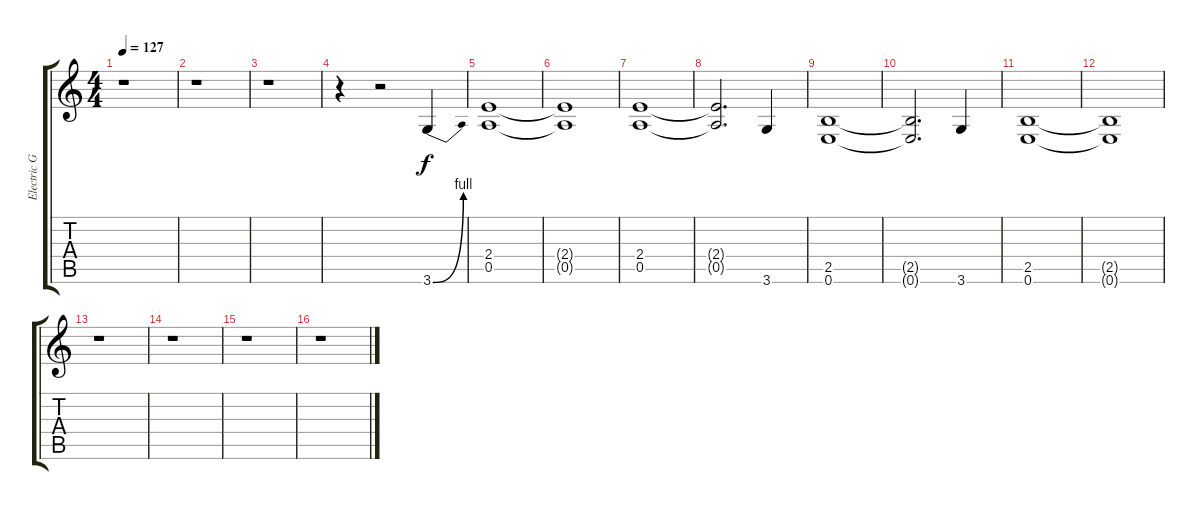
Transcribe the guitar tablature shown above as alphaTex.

\track ("Electric Guitar 1 (Overdub)" "Electric G") {instrument overdrivenguitar}
\staff {score tabs}
\tuning (E4 B3 G3 D3 A2 E2) {hide}
\ts (4 4)
\tempo 127
\clef g2
\ks c
r.1{dy f} |
r.1 |
r.1 |
r.4 r.2 3.6{be (bend 0 0 60 4)}.4 |
(2.4 0.5).1 |
(2.4{t} 0.5{t}).1 |
(2.4 0.5).1 |
(2.4{t} 0.5{t}).2{d} 3.6.4 |
(2.5 0.6).1 |
(2.5{t} 0.6{t}).2{d} 3.6.4 |
(2.5 0.6).1 |
(2.5{t} 0.6{t}).1 |
r.1 |
r.1 |
r.1 |
r.1
